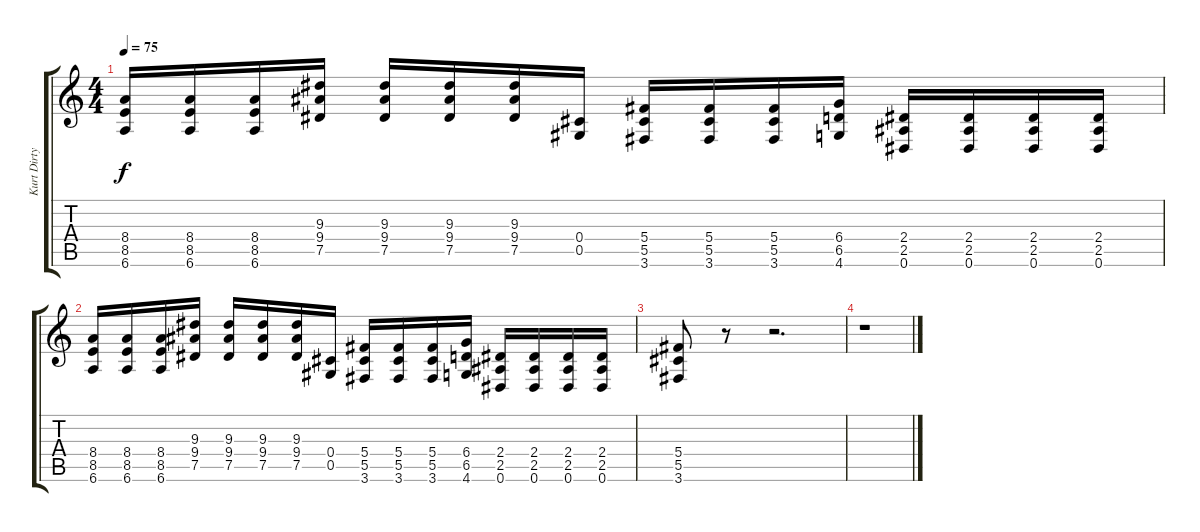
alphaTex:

\track ("Kurt Dirty" "Kurt Dirty") {instrument distortionguitar}
\staff {score tabs}
\tuning (Eb4 Bb3 Gb3 Db3 Ab2 Eb2) {hide}
\ts (4 4)
\tempo 75
\clef g2
\ks c
(8.4 8.5 6.6).16{dy f} (8.4 8.5 6.6).16 (8.4 8.5 6.6).16 (9.3 9.4 7.5).16 (9.3 9.4 7.5).16 (9.3 9.4 7.5).16 (9.3 9.4 7.5).16 (0.4 0.5).16 (5.4 5.5 3.6).16 (5.4 5.5 3.6).16 (5.4 5.5 3.6).16 (6.4 6.5 4.6).16 (2.4 2.5 0.6).16 (2.4 2.5 0.6).16 (2.4 2.5 0.6).16 (2.4 2.5 0.6).16 |
(8.4 8.5 6.6).16 (8.4 8.5 6.6).16 (8.4 8.5 6.6).16 (9.3 9.4 7.5).16 (9.3 9.4 7.5).16 (9.3 9.4 7.5).16 (9.3 9.4 7.5).16 (0.4 0.5).16 (5.4 5.5 3.6).16 (5.4 5.5 3.6).16 (5.4 5.5 3.6).16 (6.4 6.5 4.6).16 (2.4 2.5 0.6).16 (2.4 2.5 0.6).16 (2.4 2.5 0.6).16 (2.4 2.5 0.6).16 |
(5.4 5.5 3.6).8 r.8 r.2{d} |
r.1
